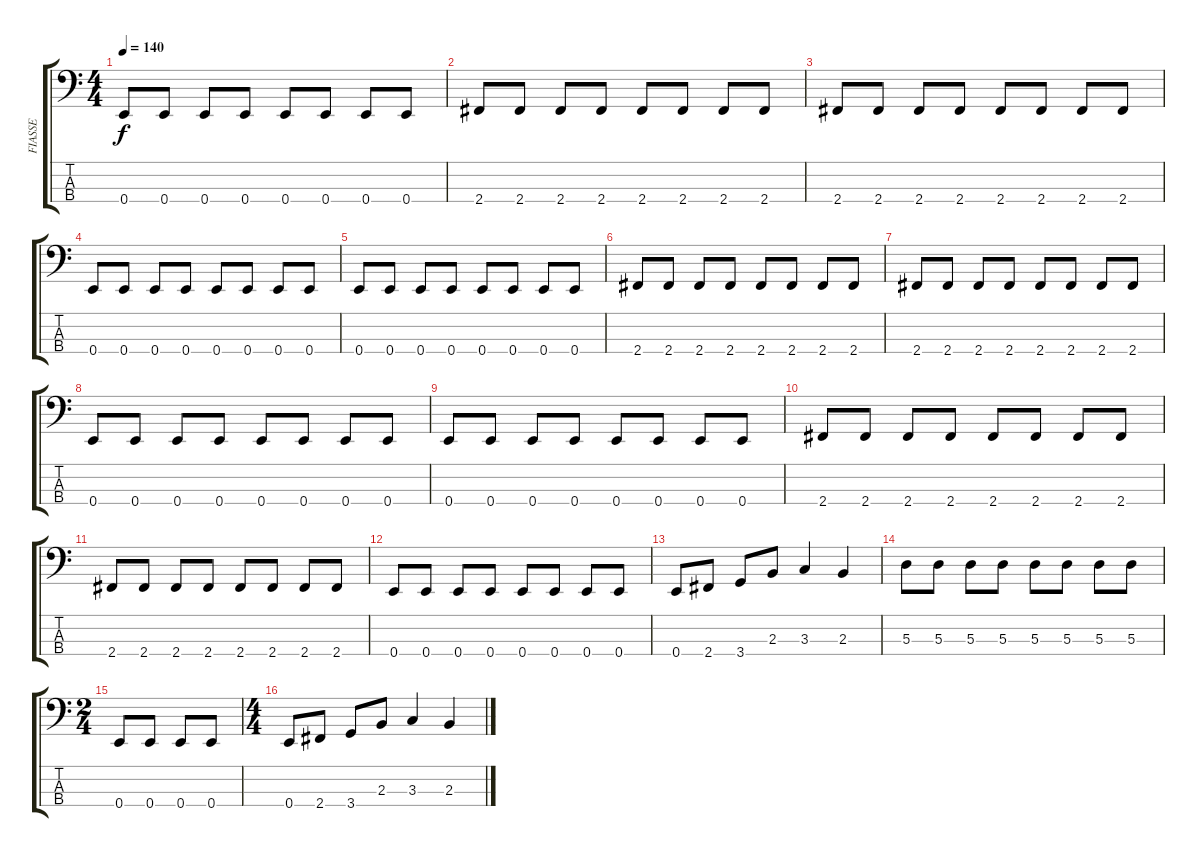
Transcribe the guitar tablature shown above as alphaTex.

\track ("FIASSE" "FIASSE") {instrument electricbassfinger}
\staff {score tabs}
\tuning (G2 D2 A1 E1) {hide}
\ts (4 4)
\tempo 140
\clef f4
\ks c
0.4.8{dy f} 0.4.8 0.4.8 0.4.8 0.4.8 0.4.8 0.4.8 0.4.8 |
2.4.8 2.4.8 2.4.8 2.4.8 2.4.8 2.4.8 2.4.8 2.4.8 |
2.4.8 2.4.8 2.4.8 2.4.8 2.4.8 2.4.8 2.4.8 2.4.8 |
0.4.8 0.4.8 0.4.8 0.4.8 0.4.8 0.4.8 0.4.8 0.4.8 |
0.4.8 0.4.8 0.4.8 0.4.8 0.4.8 0.4.8 0.4.8 0.4.8 |
2.4.8 2.4.8 2.4.8 2.4.8 2.4.8 2.4.8 2.4.8 2.4.8 |
2.4.8 2.4.8 2.4.8 2.4.8 2.4.8 2.4.8 2.4.8 2.4.8 |
0.4.8 0.4.8 0.4.8 0.4.8 0.4.8 0.4.8 0.4.8 0.4.8 |
0.4.8 0.4.8 0.4.8 0.4.8 0.4.8 0.4.8 0.4.8 0.4.8 |
2.4.8 2.4.8 2.4.8 2.4.8 2.4.8 2.4.8 2.4.8 2.4.8 |
2.4.8 2.4.8 2.4.8 2.4.8 2.4.8 2.4.8 2.4.8 2.4.8 |
0.4.8 0.4.8 0.4.8 0.4.8 0.4.8 0.4.8 0.4.8 0.4.8 |
0.4.8 2.4.8 3.4.8 2.3.8 3.3.4 2.3.4 |
5.3.8 5.3.8 5.3.8 5.3.8 5.3.8 5.3.8 5.3.8 5.3.8 |
\ts (2 4)
0.4.8 0.4.8 0.4.8 0.4.8 |
\ts (4 4)
0.4.8 2.4.8 3.4.8 2.3.8 3.3.4 2.3.4
